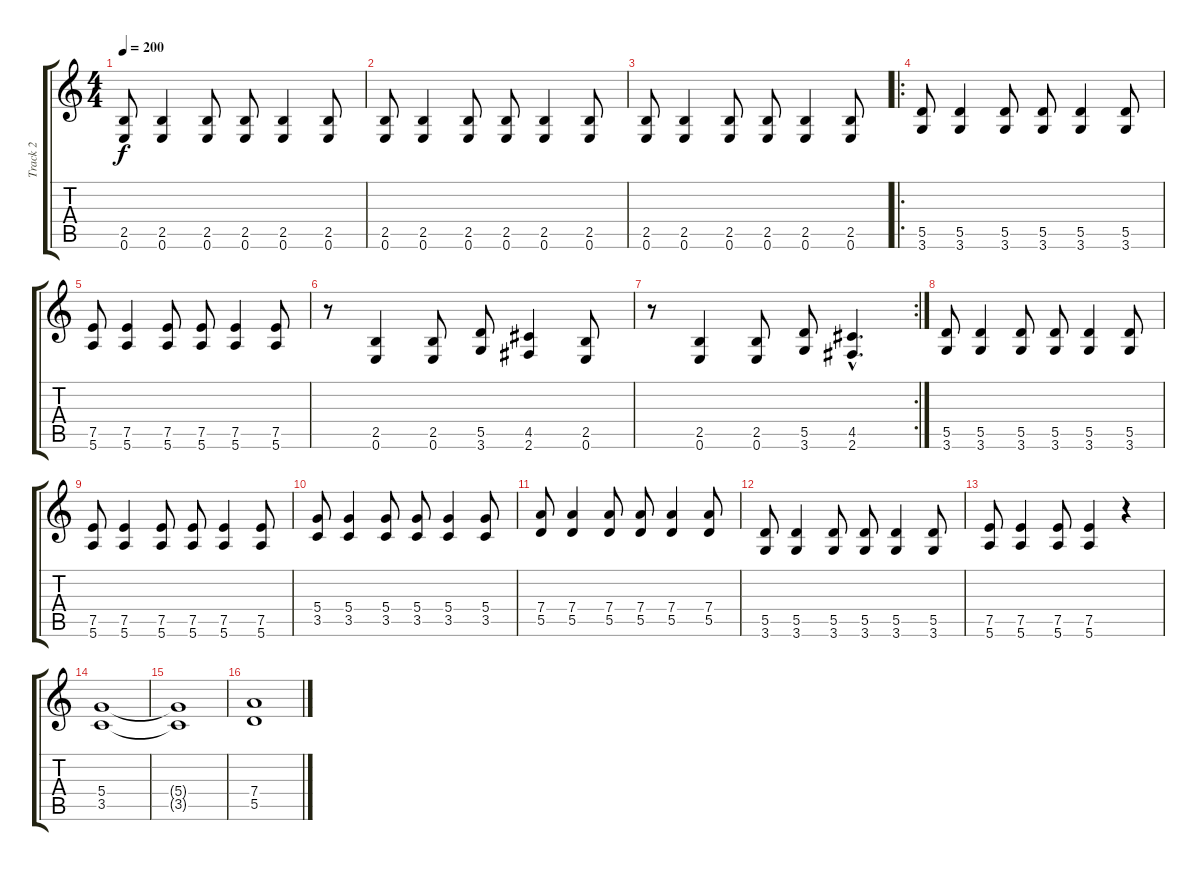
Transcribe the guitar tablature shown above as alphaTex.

\track ("Track 2" "Track 2") {instrument distortionguitar}
\staff {score tabs}
\tuning (E4 B3 G3 D3 A2 E2) {hide}
\ts (4 4)
\tempo 200
\clef g2
\ks c
(2.5 0.6).8{dy f} (2.5 0.6).4 (2.5 0.6).8 (2.5 0.6).8 (2.5 0.6).4 (2.5 0.6).8 |
(2.5 0.6).8 (2.5 0.6).4 (2.5 0.6).8 (2.5 0.6).8 (2.5 0.6).4 (2.5 0.6).8 |
(2.5 0.6).8 (2.5 0.6).4 (2.5 0.6).8 (2.5 0.6).8 (2.5 0.6).4 (2.5 0.6).8 |
\ro
(5.5 3.6).8 (5.5 3.6).4 (5.5 3.6).8 (5.5 3.6).8 (5.5 3.6).4 (5.5 3.6).8 |
(7.5 5.6).8 (7.5 5.6).4 (7.5 5.6).8 (7.5 5.6).8 (7.5 5.6).4 (7.5 5.6).8 |
r.8 (2.5 0.6).4 (2.5 0.6).8 (5.5 3.6).8 (4.5 2.6).4 (2.5 0.6).8 |
\rc 2
r.8 (2.5 0.6).4 (2.5 0.6).8 (5.5 3.6).8 (4.5{hac} 2.6{hac}).4{d} |
(5.5 3.6).8 (5.5 3.6).4 (5.5 3.6).8 (5.5 3.6).8 (5.5 3.6).4 (5.5 3.6).8 |
(7.5 5.6).8 (7.5 5.6).4 (7.5 5.6).8 (7.5 5.6).8 (7.5 5.6).4 (7.5 5.6).8 |
(5.4 3.5).8 (5.4 3.5).4 (5.4 3.5).8 (5.4 3.5).8 (5.4 3.5).4 (5.4 3.5).8 |
(7.4 5.5).8 (7.4 5.5).4 (7.4 5.5).8 (7.4 5.5).8 (7.4 5.5).4 (7.4 5.5).8 |
(5.5 3.6).8 (5.5 3.6).4 (5.5 3.6).8 (5.5 3.6).8 (5.5 3.6).4 (5.5 3.6).8 |
(7.5 5.6).8 (7.5 5.6).4 (7.5 5.6).8 (7.5 5.6).4 r.4 |
(5.4 3.5).1 |
(5.4{t} 3.5{t}).1 |
(7.4 5.5).1
